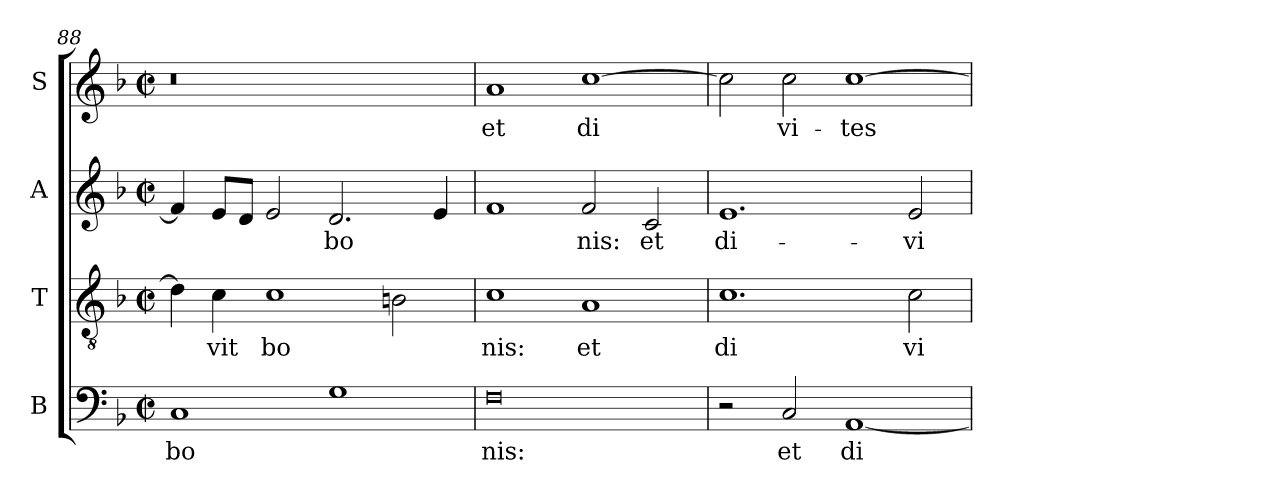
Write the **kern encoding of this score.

**kern	**text	**kern	**text	**kern	**text	**kern	**text
*part4	*part4	*part3	*part3	*part2	*part2	*part1	*part1
*staff4	*staff4	*staff3	*staff3	*staff2	*staff2	*staff1	*staff1
*I"B	*	*I"T	*	*I"A	*	*I"S	*
*I'B	*	*I'T	*	*I'A	*	*I'S	*
*clefF4	*	*clefGv2	*	*clefG2	*	*clefG2	*
*k[b-]	*	*k[b-]	*	*k[b-]	*	*k[b-]	*
*F:	*	*F:	*	*F:	*	*F:	*
*M2/2	*	*M2/2	*	*M2/2	*	*M2/2	*
*met(c|)	*	*met(c|)	*	*met(c|)	*	*met(c|)	*
=88	=88	=88	=88	=88	=88	=88	=88
!	!LO:LY:b:cj	!	!LO:LY:b:cj	!	!LO:LY:b:cj	!	!
1C	bo	4d\]	.	4f/]	.	0r	.
!	!	!	!LO:LY:b:cj	!	!LO:LY:b:cj	!	!
.	.	4c\	vit	8e/L	.	.	.
!	!	!	!	!	!LO:LY:b:cj	!	!
.	.	.	.	8d/J	.	.	.
!	!	!	!LO:LY:b:cj	!	!LO:LY:b:cj	!	!
.	.	1c	bo	2e/	.	.	.
!	!LO:LY:b:cj	!	!	!	!LO:LY:b:cj	!	!
1G	.	.	.	2.d/	bo	.	.
!	!	!	!LO:LY:b:cj	!	!	!	!
.	.	2B\	.	.	.	.	.
!	!	!	!	!	!LO:LY:b:cj	!	!
.	.	.	.	4e/	.	.	.
=89	=89	=89	=89	=89	=89	=89	=89
!	!LO:LY:b:cj	!	!LO:LY:b:cj	!	!LO:LY:b:cj	!	!LO:LY:b:cj
0F	nis:	1c	nis:	1f	.	1a	et
!	!	!	!LO:LY:b:cj	!	!LO:LY:b:cj	!	!LO:LY:b:cj
.	.	1A	et	2f/	nis:	[<1cc	di
!	!	!	!	!	!LO:LY:b:cj	!	!
.	.	.	.	2c/	et	.	.
!!LO:LB:g=z
=90	=90	=90	=90	=90	=90	=90	=90
!	!	!	!LO:LY:b:cj	!	!LO:LY:b:cj	!	!LO:LY:b:cj
2r	.	1.c	di	1.e	di-	2cc\]	.
!	!LO:LY:b:cj	!	!	!	!	!	!LO:LY:b:cj
2C/	et	.	.	.	.	2cc\	vi-
!	!LO:LY:b:cj	!	!	!	!	!	!LO:LY:b:cj
[<1AA	di	.	.	.	.	[>1cc	-tes
!	!	!	!LO:LY:b:cj	!	!LO:LY:b:cj	!	!
.	.	2c\	vi	2e/	-vi-	.	.
=	=	=	=	=	=	=	=
*-	*-	*-	*-	*-	*-	*-	*-
